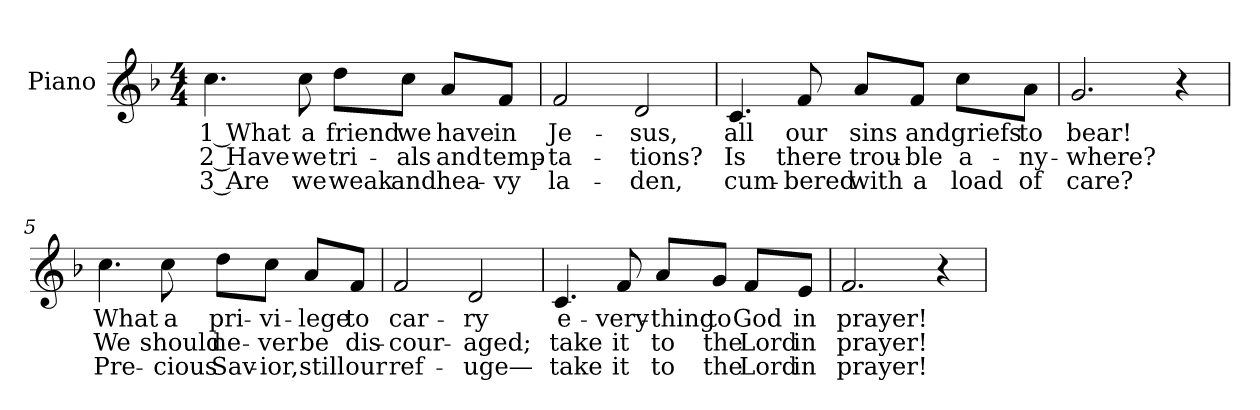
**kern	**text	**text	**text
*part1	*part1	*part1	*part1
*staff1	*staff1	*staff1	*staff1
*I"Piano	*	*	*
*I'Pno.	*	*	*
!!LO:PB:g=z
*clefG2	*	*	*
*k[b-]	*	*	*
*F:	*	*	*
*M4/4	*	*	*
=1	=1	=1	=1
!	!LO:LY:b:color=#000000	!LO:LY:b:color=#000000	!LO:LY:b:color=#000000
4.cci\	1 What	2 Have	3 Are
!	!LO:LY:b:color=#000000	!LO:LY:b:color=#000000	!LO:LY:b:color=#000000
8cci\	a	we	we
!	!LO:LY:b:color=#000000	!LO:LY:b:color=#000000	!LO:LY:b:color=#000000
8ddi\L	friend	tri-	weak
!	!LO:LY:b:color=#000000	!LO:LY:b:color=#000000	!LO:LY:b:color=#000000
8cci\J	we	-als	and
!	!LO:LY:b:color=#000000	!LO:LY:b:color=#000000	!LO:LY:b:color=#000000
8ai/L	have	and	hea-
!	!LO:LY:b:color=#000000	!LO:LY:b:color=#000000	!LO:LY:b:color=#000000
8fi/J	in	temp-	-vy
=2	=2	=2	=2
!	!LO:LY:b:color=#000000	!LO:LY:b:color=#000000	!LO:LY:b:color=#000000
2fi/	Je-	-ta-	la-
!	!LO:LY:b:color=#000000	!LO:LY:b:color=#000000	!LO:LY:b:color=#000000
2di/	-sus,	-tions?	-den,
!!LO:LB:g=z
=3	=3	=3	=3
!	!LO:LY:b:color=#000000	!LO:LY:b:color=#000000	!LO:LY:b:color=#000000
*^	*	*	*
4.ci/	4.ryy	all	Is	cum-
!	!	!LO:LY:b:color=#000000	!LO:LY:b:color=#000000	!LO:LY:b:color=#000000
8fi/	2ryy	our	there	-bered
!	!	!LO:LY:b:color=#000000	!LO:LY:b:color=#000000	!LO:LY:b:color=#000000
8ai/L	.	sins	trou-	with
!	!	!LO:LY:b:color=#000000	!LO:LY:b:color=#000000	!LO:LY:b:color=#000000
8fi/J	.	and	-ble	a
!	!	!LO:LY:b:color=#000000	!LO:LY:b:color=#000000	!LO:LY:b:color=#000000
8cci\L	.	griefs	a-	load
!	!	!LO:LY:b:color=#000000	!LO:LY:b:color=#000000	!LO:LY:b:color=#000000
8ai\J	8ryy	to	-ny-	of
*v	*v	*	*	*
=4	=4	=4	=4
*^	*	*	*
!	!	!LO:LY:b:color=#000000	!LO:LY:b:color=#000000	!LO:LY:b:color=#000000
*v	*v	*	*	*
2.gi/	bear!	-where?	care?
4r	.	.	.
=5	=5	=5	=5
!	!LO:LY:b:color=#000000	!LO:LY:b:color=#000000	!LO:LY:b:color=#000000
4.cci\	What	We	Pre-
!	!LO:LY:b:color=#000000	!LO:LY:b:color=#000000	!LO:LY:b:color=#000000
8cci\	a	should	-cious
!	!LO:LY:b:color=#000000	!LO:LY:b:color=#000000	!LO:LY:b:color=#000000
8ddi\L	pri-	ne-	Sav-
!	!LO:LY:b:color=#000000	!LO:LY:b:color=#000000	!LO:LY:b:color=#000000
8cci\J	-vi-	-ver	-ior,
!	!LO:LY:b:color=#000000	!LO:LY:b:color=#000000	!LO:LY:b:color=#000000
8ai/L	-lege	be	still
!	!LO:LY:b:color=#000000	!LO:LY:b:color=#000000	!LO:LY:b:color=#000000
8fi/J	to	dis-	our
!!LO:LB:g=z
=6	=6	=6	=6
!	!LO:LY:b:color=#000000	!LO:LY:b:color=#000000	!LO:LY:b:color=#000000
2fi/	car-	-cour-	ref-
!	!LO:LY:b:color=#000000	!LO:LY:b:color=#000000	!LO:LY:b:color=#000000
2di/	-ry	-aged;	-uge—
=7	=7	=7	=7
!	!LO:LY:b:color=#000000	!LO:LY:b:color=#000000	!LO:LY:b:color=#000000
4.ci/	e-	take	take
!	!LO:LY:b:color=#000000	!LO:LY:b:color=#000000	!LO:LY:b:color=#000000
8fi/	-very-	it	it
!	!LO:LY:b:color=#000000	!LO:LY:b:color=#000000	!LO:LY:b:color=#000000
8ai/L	-thing	to	to
!	!LO:LY:b:color=#000000	!LO:LY:b:color=#000000	!LO:LY:b:color=#000000
8gi/J	to	the	the
!	!LO:LY:b:color=#000000	!LO:LY:b:color=#000000	!LO:LY:b:color=#000000
8fi/L	God	Lord	Lord
!	!LO:LY:b:color=#000000	!LO:LY:b:color=#000000	!LO:LY:b:color=#000000
8ei/J	in	in	in
=8	=8	=8	=8
!	!LO:LY:b:color=#000000	!LO:LY:b:color=#000000	!LO:LY:b:color=#000000
2.fi/	prayer!	prayer!	prayer!
4r	.	.	.
=	=	=	=
*-	*-	*-	*-
